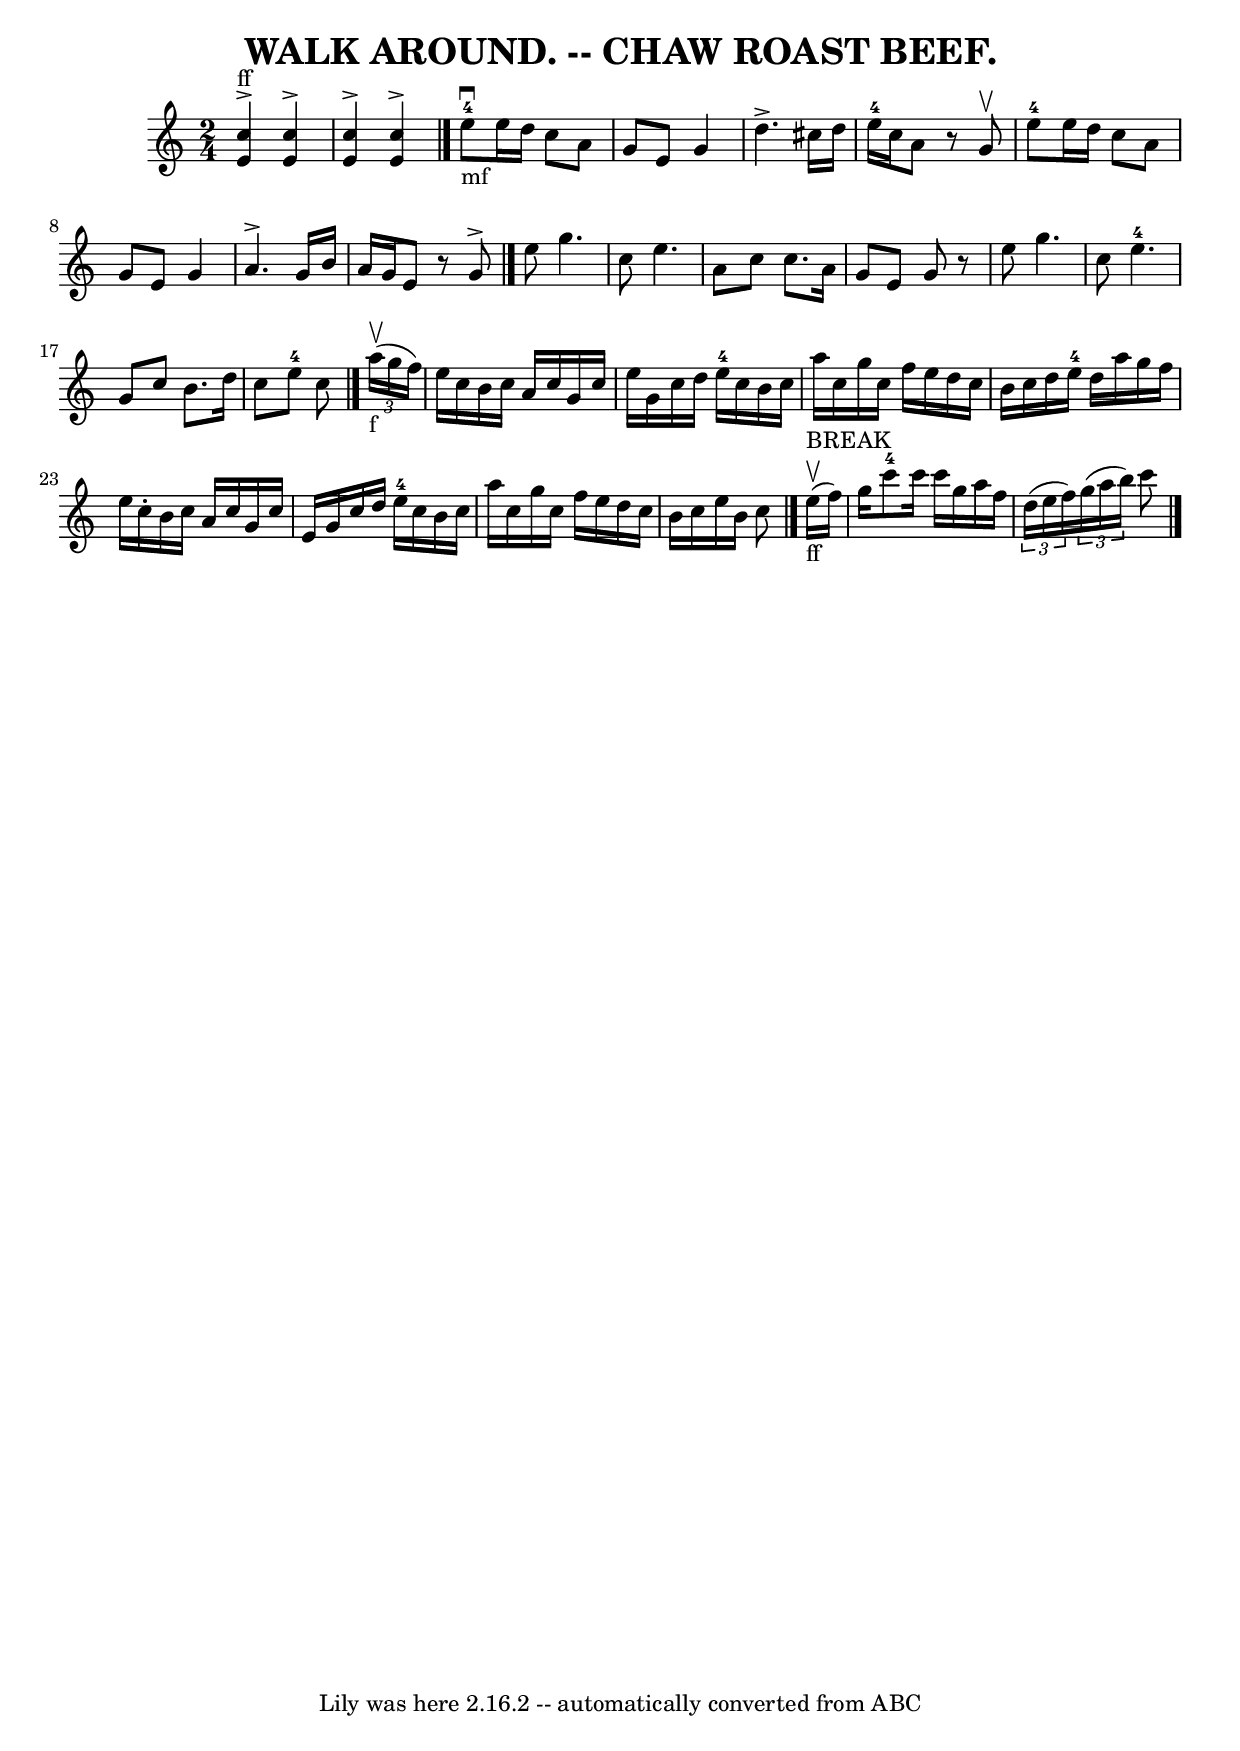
\version "2.16.2"
\include "Mammoth.ily"
\header {
  %% book = "Coles pg 26.3"
  crossRefNumber = "3"
  footnotes = ""
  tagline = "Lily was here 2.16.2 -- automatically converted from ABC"
  title = "WALK AROUND. -- CHAW ROAST BEEF."

}
voicedefault =  {


  \time 2/4 
  \key c \major
  << e'4^"ff"^\accent c''4   >>   << e'4 
				    ^\accent c''4   >>   |
  << e'4^\accent c''4   >>   << e'4 
				^\accent c''4   >>   \bar "|." e''8-4_"mf"^\downbow e''16    
  d''16 c''8 a'8    |
  g'8 e'8 g'4    |
  d''4.^\accent cis''16 d''16    |
  e''16-4 c''16 a'8    r8   
  g'8^\upbow   |
  e''8-4 e''16 d''16 c''8 a'8    
  |
  g'8 e'8 g'4    |
  a'4.^\accent g'16 b'16    
  |
  a'16 g'16 e'8    r8 g'8^\accent   \bar "|." e''8    
  g''4.    |
  c''8 e''4.    |
  a'8 c''8 c''8. a'16    
  |
  g'8 e'8 g'8    r8   |
  e''8 g''4.    |
  
  c''8 e''4.-4   |
  g'8 c''8 b'8. d''16    |
  c''8 
  e''8-4 c''8    \bar "|."     \times 2/3 { a''16_"f"(^\upbow g''16  
					    f''16) 
					  }   |
  e''16 c''16 b'16 c''16 a'16 c''16    
  g'16 c''16    |
  e''16 g'16 c''16 d''16 e''16-4   
  c''16 b'16 c''16    |
  a''16 c''16 g''16 c''16 f''16  
  e''16 d''16 c''16    |
  b'16 c''16 d''16 e''16-4   
  d''16 a''16 g''16 f''16    |
  e''16 c''16 -. b'16    
  c''16 a'16 c''16 g'16 c''16    |
  e'16 g'16 c''16    
  d''16 e''16-4 c''16 b'16 c''16    |
  a''16 c''16    
  g''16 c''16 f''16 e''16 d''16 c''16    |
  b'16 c''16  
  e''16 b'16 c''8    \bar "|." e''16^"BREAK"_"ff"(^\upbow   
  f''16)   |
  g''16 c'''8-4 c'''16 c'''16 g''16 a''16 
  f''16    |
  \times 2/3 { d''16 (e''16 f''16) 
	     }   
  \times 2/3 { g''16 (a''16 b''16) 
	     } c'''8    \bar "|."   

}

\score{
  <<

    \context Staff="default"
    {
      \voicedefault 
      
    }

  >>
  \layout {
    
  }
  \midi {
  }

}
